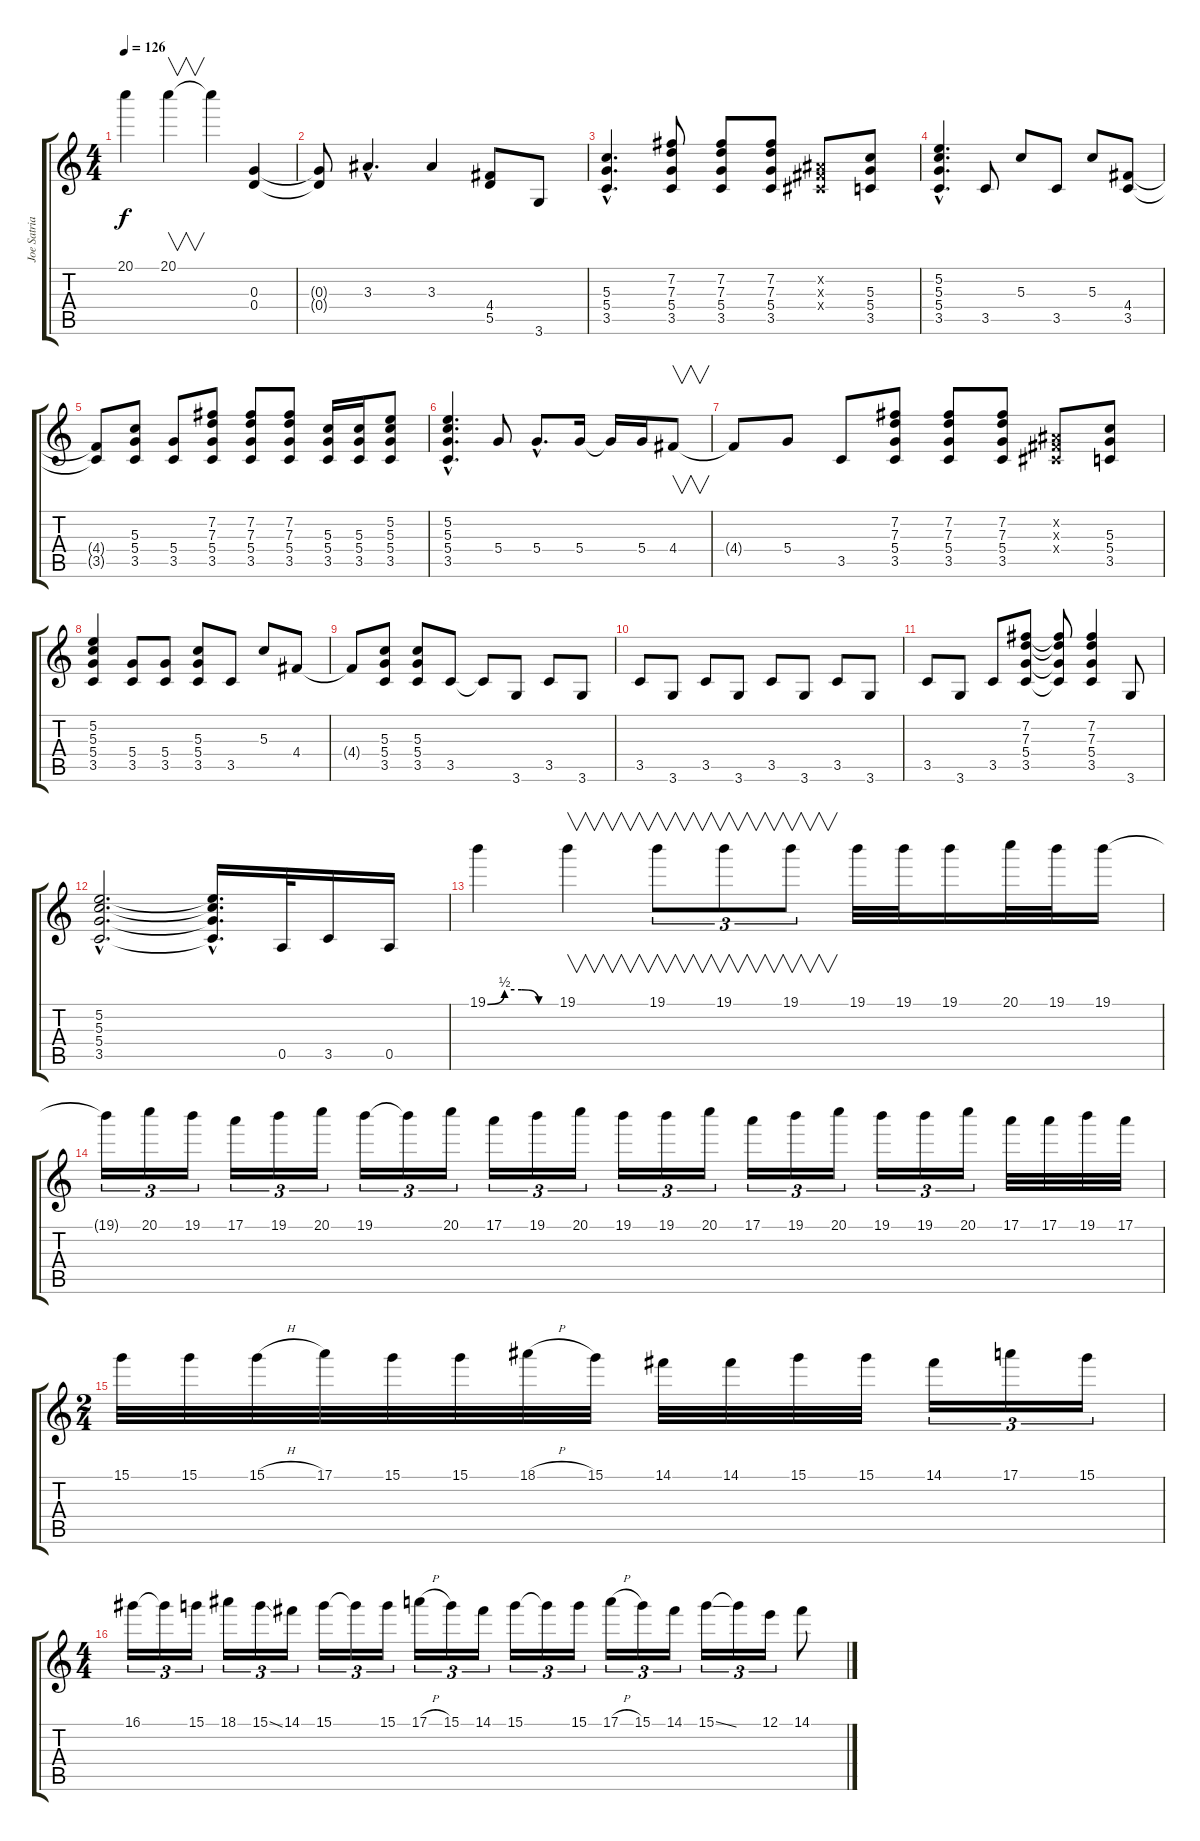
\track ("Joe Satriani" "Joe Satria") {instrument distortionguitar}
\staff {score tabs}
\tuning (E4 B3 G3 D3 A2 E2) {hide}
\ts (4 4)
\tempo 126
\clef g2
\ks c
20.1{t}.4{dy f} 20.1.4{v} 20.1{t}.4 (0.3 0.4).4 |
(0.3{t} 0.4{t}).8 3.3{hac}.4{d} 3.3.4 (4.4 5.5).8 3.6.8 |
(5.3{hac} 5.4{hac} 3.5{hac}).4{d} (7.2 7.3 5.4 3.5).8 (7.2 7.3 5.4 3.5).8 (7.2 7.3 5.4 3.5).8 (-1.2{x} -1.3{x} -1.4{x}).8 (5.3 5.4 3.5).8 |
(5.2{hac} 5.3{hac} 5.4{hac} 3.5{hac}).4{d} 3.5.8 5.3.8 3.5.8 5.3.8 (4.4 3.5).8 |
(4.4{t} 3.5{t}).8 (5.3 5.4 3.5).8 (5.4 3.5).8 (7.2 7.3 5.4 3.5).8 (7.2 7.3 5.4 3.5).8 (7.2 7.3 5.4 3.5).8 (5.3 5.4 3.5).16 (5.3 5.4 3.5).16 (5.2 5.3 5.4 3.5).8 |
(5.2{hac} 5.3{hac} 5.4{hac} 3.5{hac}).4{d} 5.4.8 5.4{hac}.8{d} 5.4.16 5.4{t}.16 5.4.16 4.4.8{v} |
4.4{t}.8 5.4.8 3.5.8 (7.2 7.3 5.4 3.5).8 (7.2 7.3 5.4 3.5).8 (7.2 7.3 5.4 3.5).8 (-1.2{x} -1.3{x} -1.4{x}).8 (5.3 5.4 3.5).8 |
(5.2 5.3 5.4 3.5).4 (5.4 3.5).8 (5.4 3.5).8 (5.3 5.4 3.5).8 3.5.8 5.3.8 4.4.8 |
4.4{t}.8 (5.3 5.4 3.5).8 (5.3 5.4 3.5).8 3.5.8 3.5{t}.8 3.6.8 3.5.8 3.6.8 |
3.5.8 3.6.8 3.5.8 3.6.8 3.5.8 3.6.8 3.5.8 3.6.8 |
3.5.8 3.6.8 3.5.8 (7.2 7.3 5.4 3.5).8 (7.2{t} 7.3{t} 5.4{t} 3.5{t}).8 (7.2 7.3 5.4 3.5).4 3.6.8 |
(5.2{hac} 5.3{hac} 5.4{hac} 3.5{hac}).2{d} (5.2{hac t} 5.3{hac t} 5.4{hac t} 3.5{hac t}).16{d} 0.5.32 3.5.16 0.5.16 |
19.1{be (custom 0 0 15 2 30 2 45 0 60 0)}.4 19.1.4{v} 19.1.8{v tu (3 2)} 19.1.8{v tu (3 2)} 19.1.8{v tu (3 2)} 19.1.32 19.1.32 19.1.16 20.1.32 19.1.32 19.1.16 |
19.1{t}.16{tu (3 2)} 20.1.16{tu (3 2)} 19.1.16{tu (3 2)} 17.1.16{tu (3 2)} 19.1.16{tu (3 2)} 20.1.16{tu (3 2)} 19.1.16{tu (3 2)} 19.1{t}.16{tu (3 2)} 20.1.16{tu (3 2)} 17.1.16{tu (3 2)} 19.1.16{tu (3 2)} 20.1.16{tu (3 2)} 19.1.16{tu (3 2)} 19.1.16{tu (3 2)} 20.1.16{tu (3 2)} 17.1.16{tu (3 2)} 19.1.16{tu (3 2)} 20.1.16{tu (3 2)} 19.1.16{tu (3 2)} 19.1.16{tu (3 2)} 20.1.16{tu (3 2)} 17.1.32 17.1.32 19.1.32 17.1.32 |
\ts (2 4)
15.1.32 15.1.32 15.1{h}.32 17.1.32 15.1.32 15.1.32 18.1{h}.32 15.1.32 14.1.32 14.1.32 15.1.32 15.1.32 14.1.16{tu (3 2)} 17.1.16{tu (3 2)} 15.1.16{tu (3 2)} |
\ts (4 4)
16.1.16{tu (3 2)} 16.1{t}.16{tu (3 2)} 15.1.16{tu (3 2)} 18.1.16{tu (3 2)} 15.1{ss}.16{tu (3 2)} 14.1.16{tu (3 2)} 15.1.16{tu (3 2)} 15.1{t}.16{tu (3 2)} 15.1.16{tu (3 2)} 17.1{h}.16{tu (3 2)} 15.1.16{tu (3 2)} 14.1.16{tu (3 2)} 15.1.16{tu (3 2)} 15.1{t}.16{tu (3 2)} 15.1.16{tu (3 2)} 17.1{h}.16{tu (3 2)} 15.1.16{tu (3 2)} 14.1.16{tu (3 2)} 15.1{ss}.16{tu (3 2)} 15.1{t}.16{tu (3 2)} 12.1.16{tu (3 2)} 14.1.8
